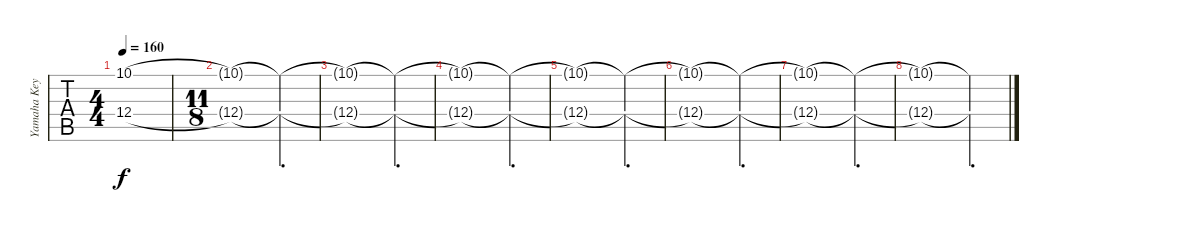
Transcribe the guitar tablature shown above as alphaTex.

\track ("Yamaha Keys - Warm Pad (352)" "Yamaha Key") {instrument pad2warm}
\staff {tabs}
\tuning (D4 A3 F3 C3 G2 C2) {hide}
\ts (4 4)
\tempo 160
\clef g2
\ks c
(10.1{t} 12.4{t}).1{dy f} |
\ts (11 8)
(10.1{t} 12.4{t}).1 (10.1{t} 12.4{t}).4{d} |
(10.1{t} 12.4{t}).1 (10.1{t} 12.4{t}).4{d} |
(10.1{t} 12.4{t}).1 (10.1{t} 12.4{t}).4{d} |
(10.1{t} 12.4{t}).1 (10.1{t} 12.4{t}).4{d} |
(10.1{t} 12.4{t}).1 (10.1{t} 12.4{t}).4{d} |
(10.1{t} 12.4{t}).1 (10.1{t} 12.4{t}).4{d} |
(10.1{t} 12.4{t}).1 (10.1{t} 12.4{t}).4{d}
